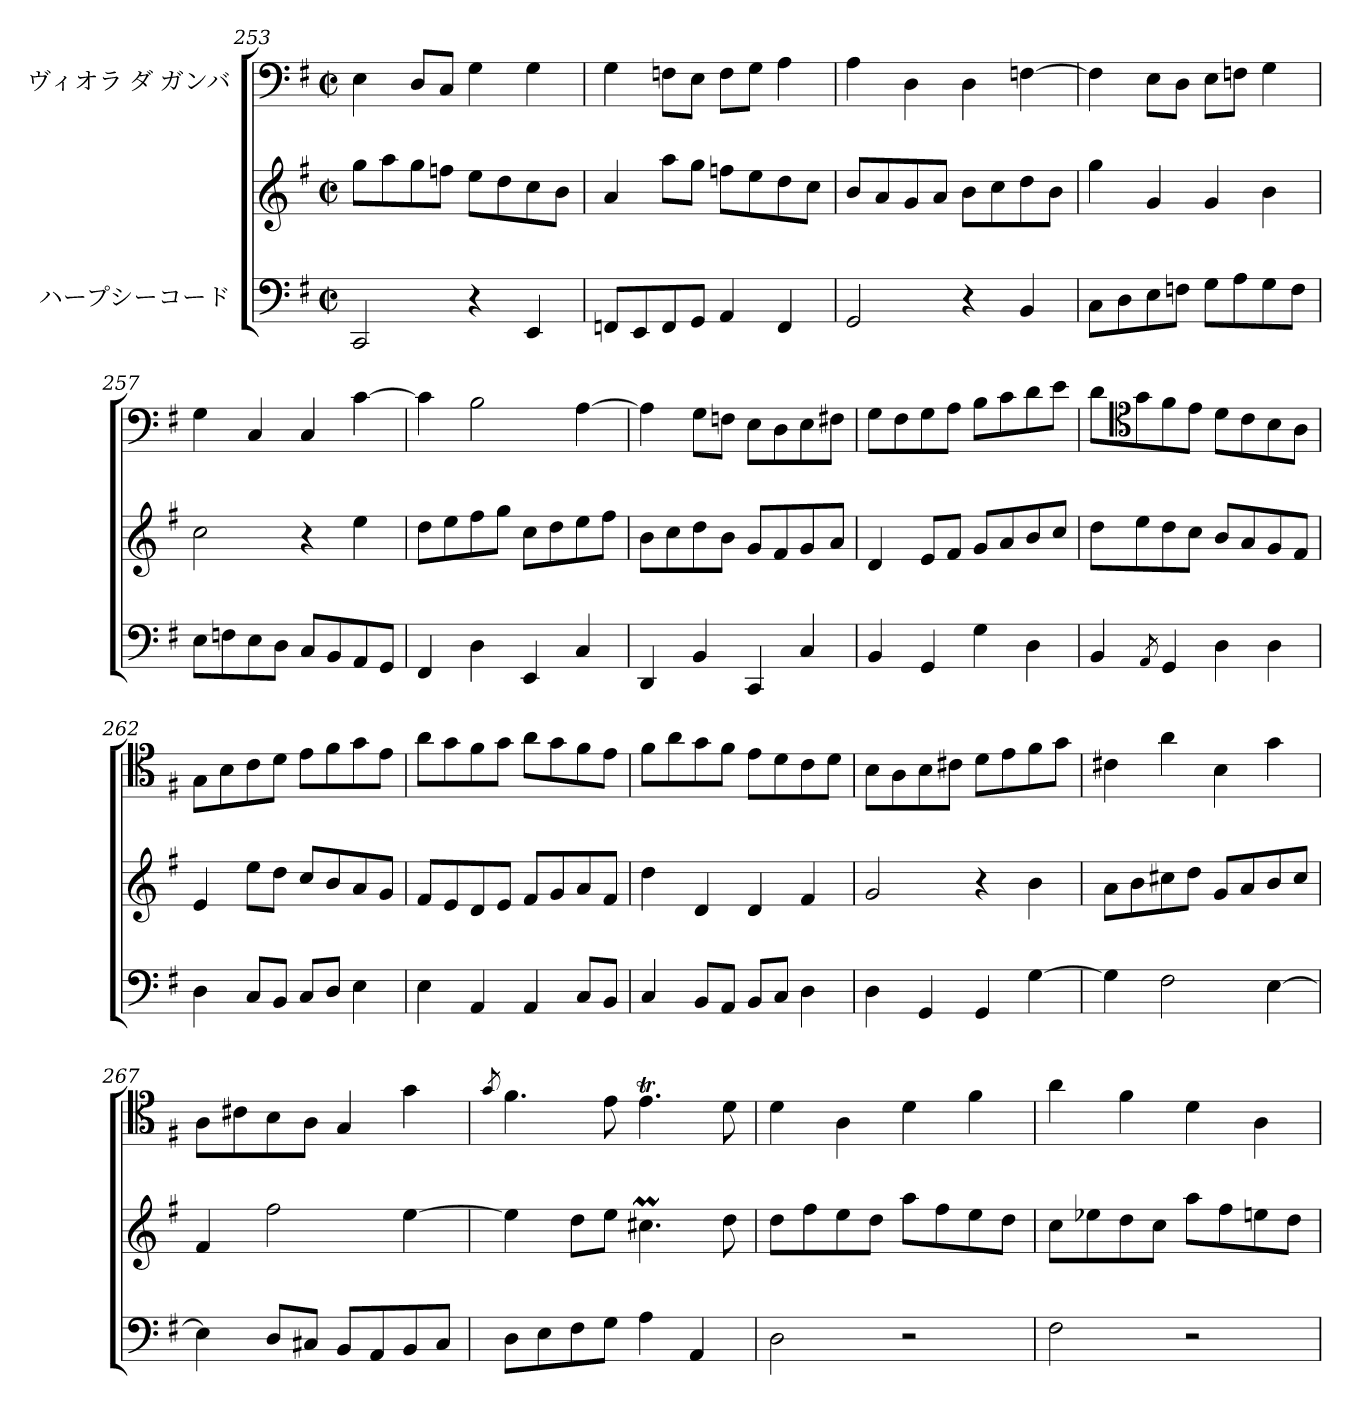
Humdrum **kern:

**kern	**kern	**kern
*part2	*part2	*part1
*staff3	*staff2	*staff1
*I"ハープシーコード	*	*I"ヴィオラ ダ ガンバ
!!LO:LB:g=z
*clefF4	*clefG2	*clefF4
*k[f#]	*k[f#]	*k[f#]
*M2/2	*M2/2	*M2/2
*met(c|)	*met(c|)	*met(c|)
=253	=253	=253
2CC/	8gg\L	4E\
.	8aa\	.
.	8gg\	8D/L
.	8ffn\J	8C/J
4r	8ee\L	4G\
.	8dd\	.
4EE/	8cc\	4G\
.	8b\J	.
=254	=254	=254
8FFn/L	4a/	4G\
8EE/	.	.
8FF/	8aa\L	8Fn\L
8GG/J	8gg\J	8E\J
4AA/	8ffn\L	8F\L
.	8ee\	8G\J
4FF/	8dd\	4A\
.	8cc\J	.
=255	=255	=255
2GG/	8b/L	4A\
.	8a/	.
.	8g/	4D\
.	8a/J	.
4r	8b\L	4D\
.	8cc\	.
4BB/	8dd\	[4Fn\
.	8b\J	.
=256	=256	=256
8C\L	4gg\	4F\]
8D\	.	.
8E\	4g/	8E\L
8Fn\J	.	8D\J
8G\L	4g/	8E\L
8A\	.	8Fn\J
8G\	4b\	4G\
8F\J	.	.
=257	=257	=257
8E\L	2cc\	4G\
8Fn\	.	.
8E\	.	4C/
8D\J	.	.
8C/L	4r	4C/
8BB/	.	.
8AA/	4ee\	[4c\
8GG/J	.	.
!!LO:LB:g=z
=258	=258	=258
4FF#/	8dd\L	4c\]
.	8ee\	.
4D\	8ff#\	2B\
.	8gg\J	.
4EE/	8cc\L	.
.	8dd\	.
4C/	8ee\	[4A\
.	8ff#\J	.
=259	=259	=259
4DD/	8b\L	4A\]
.	8cc\	.
4BB/	8dd\	8G\L
.	8b\J	8Fn\J
4CC/	8g/L	8E\L
.	8f#/	8D\
4C/	8g/	8E\
.	8a/J	8F#X\J
=260	=260	=260
4BB/	4d/	8G\L
.	.	8F#\
4GG/	8e/L	8G\
.	8f#/J	8A\J
4G\	8g/L	8B\L
.	8a/	8c\
4D\	8b/	8d\
.	8cc/J	8e\J
=261	=261	=261
4BB/	8dd\L	8d\L
*	*	*clefC4
.	8ee\	8g\
8qAA/	.	.
4GG/	8dd\	8f#\
.	8cc\J	8e\J
4D\	8b/L	8d\L
.	8a/	8c\
4D\	8g/	8B\
.	8f#/J	8A\J
=262	=262	=262
4D\	4e/	8G\L
.	.	8B\
8C/L	8ee\L	8c\
8BB/J	8dd\J	8d\J
8C/L	8cc/L	8e\L
8D/J	8b/	8f#\
4E\	8a/	8g\
.	8g/J	8e\J
!!LO:LB:g=z
=263	=263	=263
4E\	8f#/L	8a\L
.	8e/	8g\
4AA/	8d/	8f#\
.	8e/J	8g\J
4AA/	8f#/L	8a\L
.	8g/	8g\
8C/L	8a/	8f#\
8BB/J	8f#/J	8e\J
=264	=264	=264
4C/	4dd\	8f#\L
.	.	8a\
8BB/L	4d/	8g\
8AA/J	.	8f#\J
8BB/L	4d/	8e\L
8C/J	.	8d\
4D\	4f#/	8c\
.	.	8d\J
=265	=265	=265
4D\	2g/	8B\L
.	.	8A\
4GG/	.	8B\
.	.	8c#X\J
4GG/	4r	8d\L
.	.	8e\
[4G\	4b\	8f#\
.	.	8g\J
=266	=266	=266
4G\]	8a\L	4c#X\
.	8b\	.
2F#\	8cc#X\	4a\
.	8dd\J	.
.	8g/L	4B\
.	8a/	.
[4E\	8b/	4g\
.	8cc#/J	.
!!LO:PB:g=z
=267	=267	=267
4E\]	4f#/	8A\L
.	.	8c#X\
8D/L	2ff#\	8B\
8C#X/J	.	8A\J
8BB/L	.	4G/
8AA/	.	.
8BB/	[4ee\	4g\
8C#/J	.	.
=268	=268	=268
.	.	8qg/
8D\L	4ee\]	4.f#\
8E\	.	.
8F#\	8dd\L	.
8G\J	8ee\J	8e\
4A\	4.cc#Xm\	4.eT\
4AA/	.	.
.	8dd\	8d\
=269	=269	=269
2D\	8dd\L	4d\
.	8ff#\	.
.	8ee\	4A\
.	8dd\J	.
2r	8aa\L	4d\
.	8ff#\	.
.	8ee\	4f#\
.	8dd\J	.
=270	=270	=270
2F#\	8cc\L	4a\
.	8ee-X\	.
.	8dd\	4f#\
.	8cc\J	.
2r	8aa\L	4d\
.	8ff#\	.
.	8een\	4A\
.	8dd\J	.
=	=	=
*-	*-	*-
